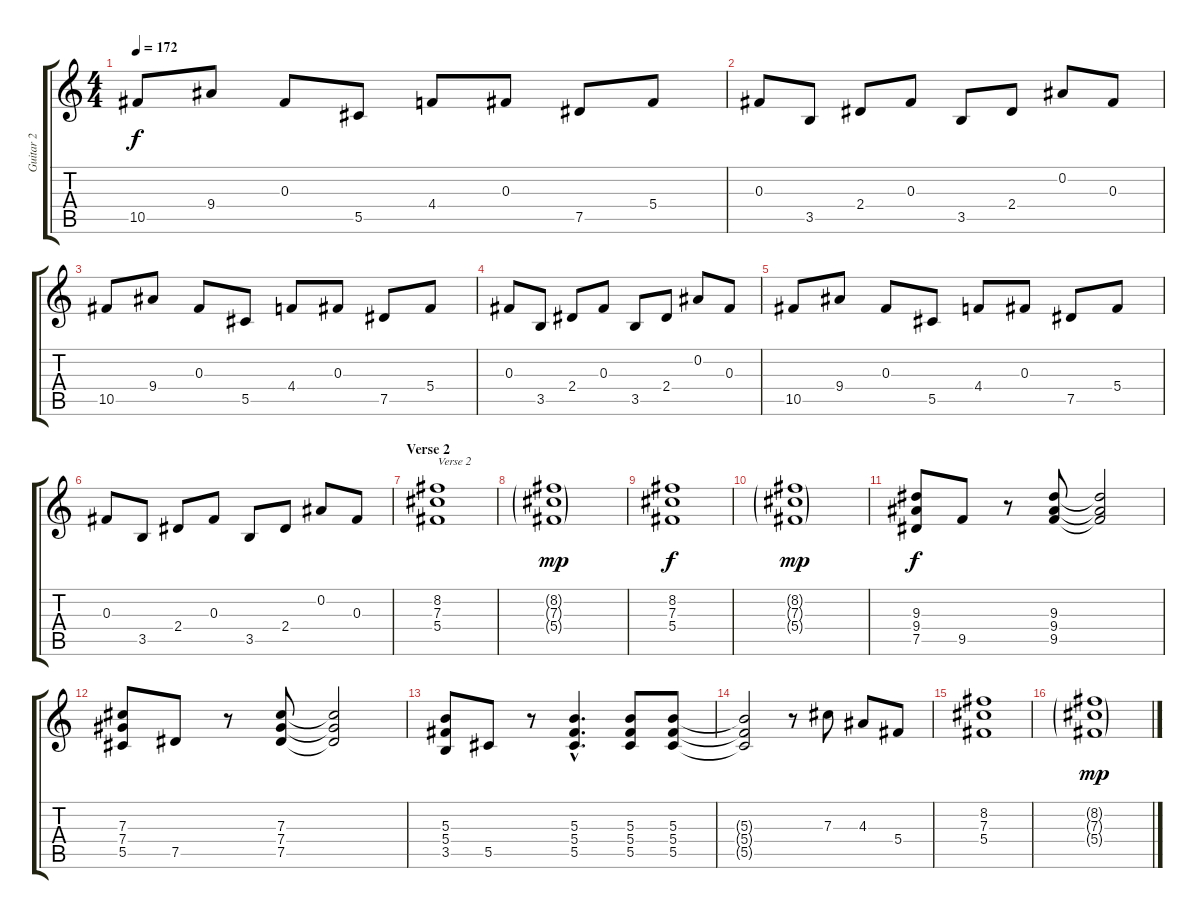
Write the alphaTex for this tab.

\track ("Guitar 2" "Guitar 2") {instrument distortionguitar}
\staff {score tabs}
\tuning (Eb4 Bb3 Gb3 Db3 Ab2 Eb2) {hide}
\ts (4 4)
\tempo 172
\clef g2
\ks c
10.5.8{dy f} 9.4.8 0.3.8 5.5.8 4.4.8 0.3.8 7.5.8 5.4.8 |
0.3.8 3.5.8 2.4.8 0.3.8 3.5.8 2.4.8 0.2.8 0.3.8 |
10.5.8 9.4.8 0.3.8 5.5.8 4.4.8 0.3.8 7.5.8 5.4.8 |
0.3.8 3.5.8 2.4.8 0.3.8 3.5.8 2.4.8 0.2.8 0.3.8 |
10.5.8 9.4.8 0.3.8 5.5.8 4.4.8 0.3.8 7.5.8 5.4.8 |
0.3.8 3.5.8 2.4.8 0.3.8 3.5.8 2.4.8 0.2.8 0.3.8 |
\section ("" "Verse 2")
(8.2 7.3 5.4).1{txt "Verse 2" volume 7} |
(8.2{g} 7.3{g} 5.4{g}).1{dy mp} |
(8.2 7.3 5.4).1{dy f} |
(8.2{g} 7.3{g} 5.4{g}).1{dy mp} |
(9.3 9.4 7.5).8{dy f} 9.5.8 r.8 (9.3 9.4 9.5).8 (9.3{t} 9.4{t} 9.5{t}).2 |
(7.3 7.4 5.5).8 7.5.8 r.8 (7.3 7.4 7.5).8 (7.3{t} 7.4{t} 7.5{t}).2 |
(5.3 5.4 3.5).8 5.5.8 r.8 (5.3{hac} 5.4{hac} 5.5{hac}).4{d} (5.3 5.4 5.5).8 (5.3 5.4 5.5).8 |
(5.3{t} 5.4{t} 5.5{t}).2 r.8 7.3.8 4.3.8 5.4.8 |
(8.2 7.3 5.4).1 |
(8.2{g} 7.3{g} 5.4{g}).1{dy mp}
